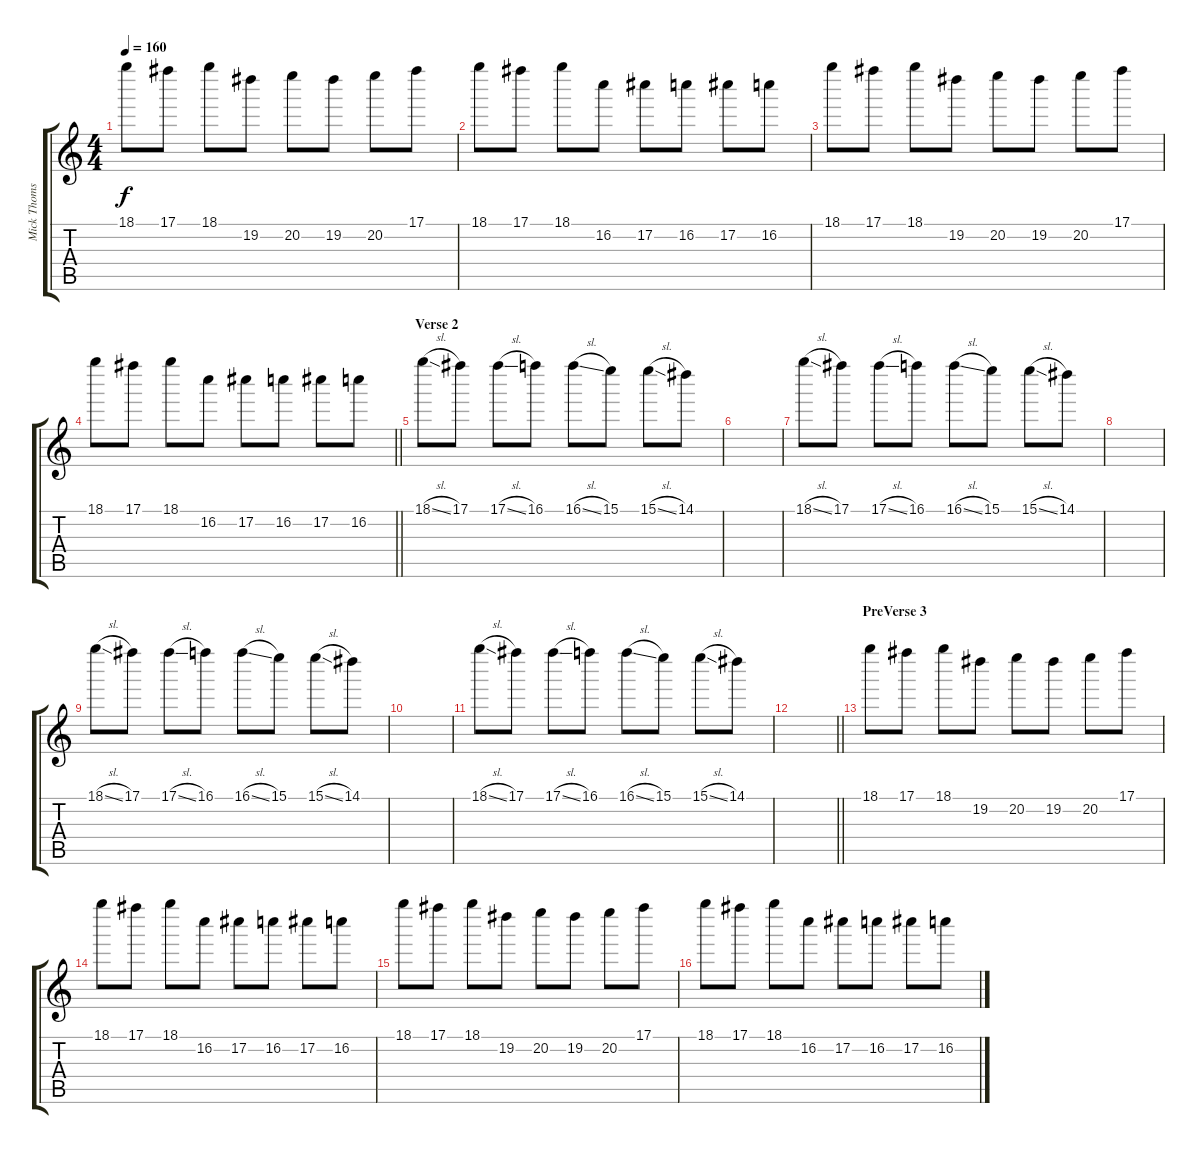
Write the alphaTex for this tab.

\track ("Mick Thomson" "Mick Thoms") {instrument distortionguitar}
\staff {score tabs}
\tuning (Db5 Ab4 E3 B2 Gb2 B1) {hide}
\ts (4 4)
\tempo 160
\clef g2
\ks c
18.1.8{dy f} 17.1.8 18.1.8 19.2.8 20.2.8 19.2.8 20.2.8 17.1.8 |
18.1.8 17.1.8 18.1.8 16.2.8 17.2.8 16.2.8 17.2.8 16.2.8 |
18.1.8 17.1.8 18.1.8 19.2.8 20.2.8 19.2.8 20.2.8 17.1.8 |
\barLineRight lightlight
18.1.8 17.1.8 18.1.8 16.2.8 17.2.8 16.2.8 17.2.8 16.2.8 |
\section ("" "Verse 2")
18.1{sl}.8 17.1.8 17.1{sl}.8 16.1.8 16.1{sl}.8 15.1.8 15.1{sl}.8 14.1.8 |
|
18.1{sl}.8 17.1.8 17.1{sl}.8 16.1.8 16.1{sl}.8 15.1.8 15.1{sl}.8 14.1.8 |
|
18.1{sl}.8 17.1.8 17.1{sl}.8 16.1.8 16.1{sl}.8 15.1.8 15.1{sl}.8 14.1.8 |
|
18.1{sl}.8 17.1.8 17.1{sl}.8 16.1.8 16.1{sl}.8 15.1.8 15.1{sl}.8 14.1.8 |
\barLineRight lightlight
|
\section ("" "PreVerse 3")
18.1.8 17.1.8 18.1.8 19.2.8 20.2.8 19.2.8 20.2.8 17.1.8 |
18.1.8 17.1.8 18.1.8 16.2.8 17.2.8 16.2.8 17.2.8 16.2.8 |
18.1.8 17.1.8 18.1.8 19.2.8 20.2.8 19.2.8 20.2.8 17.1.8 |
18.1.8 17.1.8 18.1.8 16.2.8 17.2.8 16.2.8 17.2.8 16.2.8
